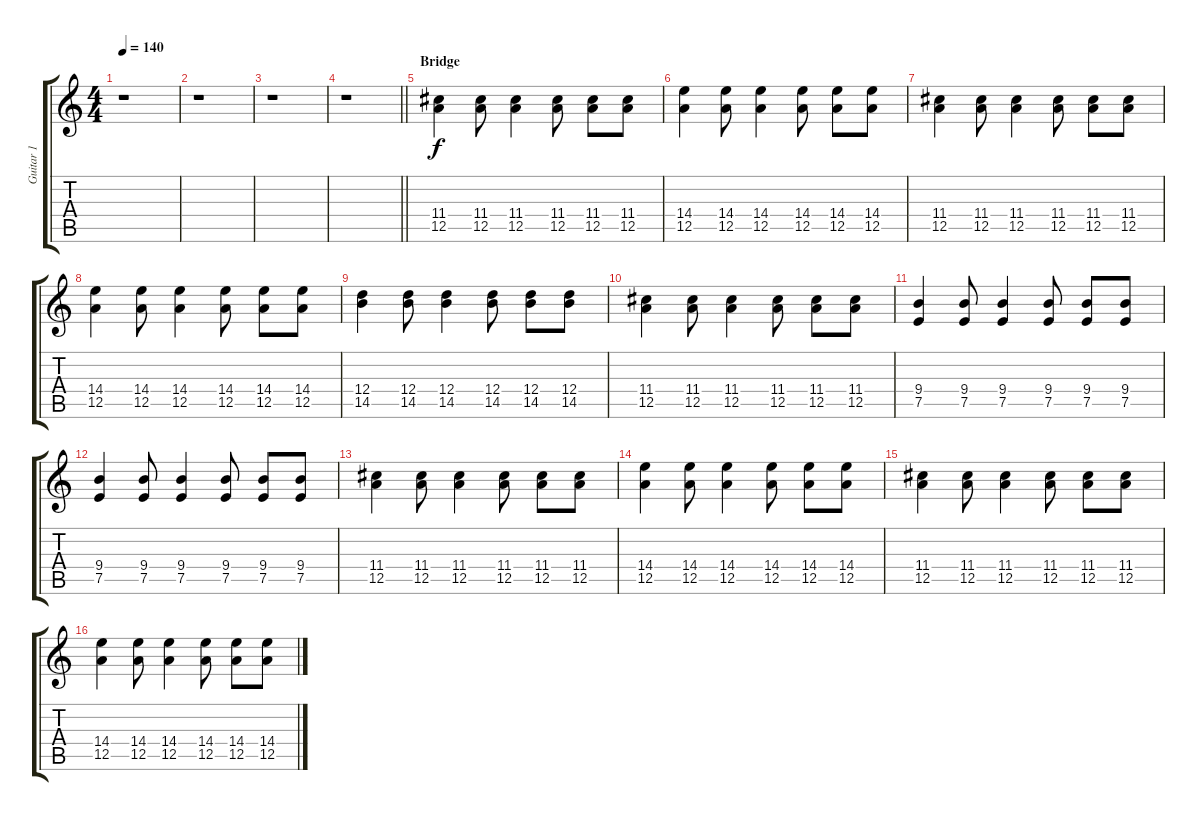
\track ("Guitar 1" "Guitar 1") {instrument electricguitarmuted}
\staff {score tabs}
\tuning (E4 B3 G3 D3 A2 E2) {hide}
\ts (4 4)
\tempo 140
\clef g2
\ks c
r.1{dy f} |
r.1 |
r.1 |
\barLineRight lightlight
r.1 |
\section ("" "Bridge")
(11.4 12.5).4 (11.4 12.5).8 (11.4 12.5).4 (11.4 12.5).8 (11.4 12.5).8 (11.4 12.5).8 |
(14.4 12.5).4 (14.4 12.5).8 (14.4 12.5).4 (14.4 12.5).8 (14.4 12.5).8 (14.4 12.5).8 |
(11.4 12.5).4 (11.4 12.5).8 (11.4 12.5).4 (11.4 12.5).8 (11.4 12.5).8 (11.4 12.5).8 |
(14.4 12.5).4 (14.4 12.5).8 (14.4 12.5).4 (14.4 12.5).8 (14.4 12.5).8 (14.4 12.5).8 |
(12.4 14.5).4 (12.4 14.5).8 (12.4 14.5).4 (12.4 14.5).8 (12.4 14.5).8 (12.4 14.5).8 |
(11.4 12.5).4 (11.4 12.5).8 (11.4 12.5).4 (11.4 12.5).8 (11.4 12.5).8 (11.4 12.5).8 |
(9.4 7.5).4 (9.4 7.5).8 (9.4 7.5).4 (9.4 7.5).8 (9.4 7.5).8 (9.4 7.5).8 |
(9.4 7.5).4 (9.4 7.5).8 (9.4 7.5).4 (9.4 7.5).8 (9.4 7.5).8 (9.4 7.5).8 |
(11.4 12.5).4 (11.4 12.5).8 (11.4 12.5).4 (11.4 12.5).8 (11.4 12.5).8 (11.4 12.5).8 |
(14.4 12.5).4 (14.4 12.5).8 (14.4 12.5).4 (14.4 12.5).8 (14.4 12.5).8 (14.4 12.5).8 |
(11.4 12.5).4 (11.4 12.5).8 (11.4 12.5).4 (11.4 12.5).8 (11.4 12.5).8 (11.4 12.5).8 |
(14.4 12.5).4 (14.4 12.5).8 (14.4 12.5).4 (14.4 12.5).8 (14.4 12.5).8 (14.4 12.5).8
